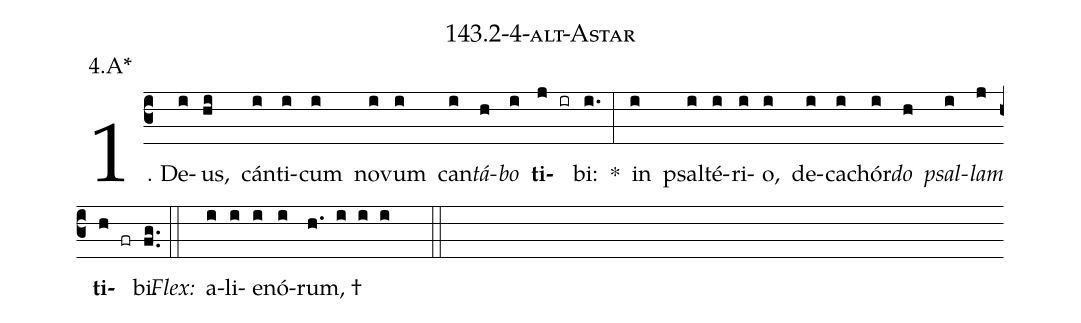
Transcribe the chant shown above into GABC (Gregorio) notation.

name: 143.2-4-alt-Astar;
annotation: 4.A*;
%%
(c3)1. De(i)us,(hi) cán(i)ti(i)cum(i) no(i)vum(i) can(i)<i>tá</i>(h)<i>bo</i>(i) <b>ti</b>(j ir)bi:(i.) *(:) in(i) psal(i)té(i)ri(i)o,(i) de(i)ca(i)chór(i)<i>do</i>(h) <i>psal</i>(i)<i>lam</i>(j) <b>ti</b>(h fr)bi.(fg..) (::)
<i>Flex:</i>()  a(i)li(i)e(i)nó(i)rum, †(h. i i i  ::)
